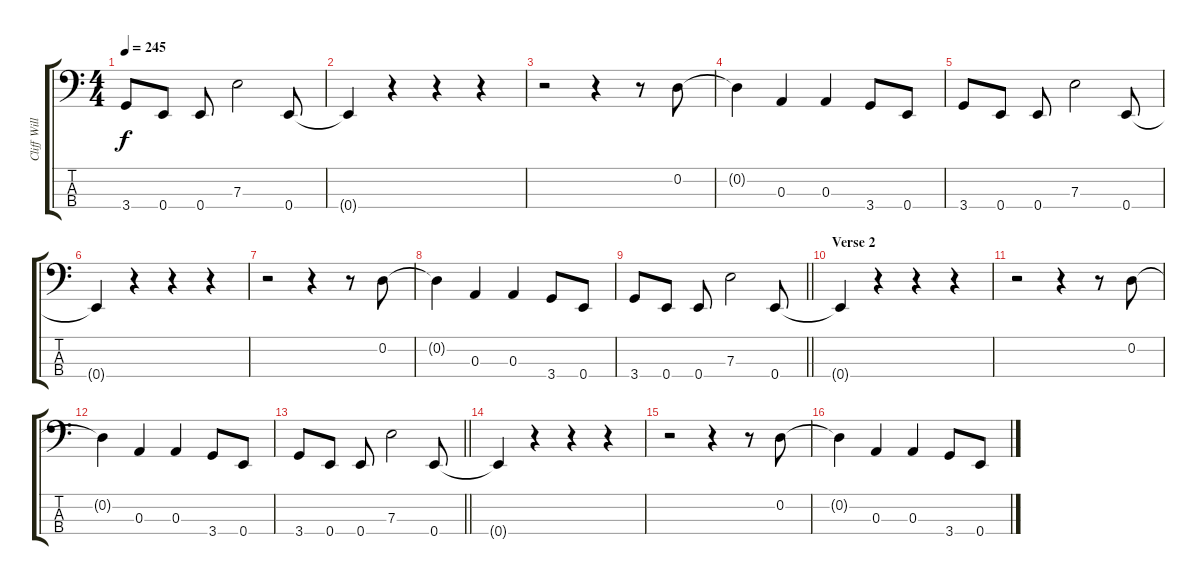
\track ("Cliff Williams" "Cliff Will") {instrument electricbassfinger}
\staff {score tabs}
\tuning (G2 D2 A1 E1) {hide}
\ts (4 4)
\tempo 245
\clef f4
\ks c
3.4.8{dy f} 0.4.8 0.4.8 7.3.2 0.4.8 |
0.4{t}.4 r.4 r.4 r.4 |
r.2 r.4 r.8 0.2.8 |
0.2{t}.4 0.3.4 0.3.4 3.4.8 0.4.8 |
3.4.8 0.4.8 0.4.8 7.3.2 0.4.8 |
0.4{t}.4 r.4 r.4 r.4 |
r.2 r.4 r.8 0.2.8 |
0.2{t}.4 0.3.4 0.3.4 3.4.8 0.4.8 |
\barLineRight lightlight
3.4.8 0.4.8 0.4.8 7.3.2 0.4.8 |
\section ("" "Verse 2")
0.4{t}.4 r.4 r.4 r.4 |
r.2 r.4 r.8 0.2.8 |
0.2{t}.4 0.3.4 0.3.4 3.4.8 0.4.8 |
\barLineRight lightlight
3.4.8 0.4.8 0.4.8 7.3.2 0.4.8 |
0.4{t}.4 r.4 r.4 r.4 |
r.2 r.4 r.8 0.2.8 |
0.2{t}.4 0.3.4 0.3.4 3.4.8 0.4.8
